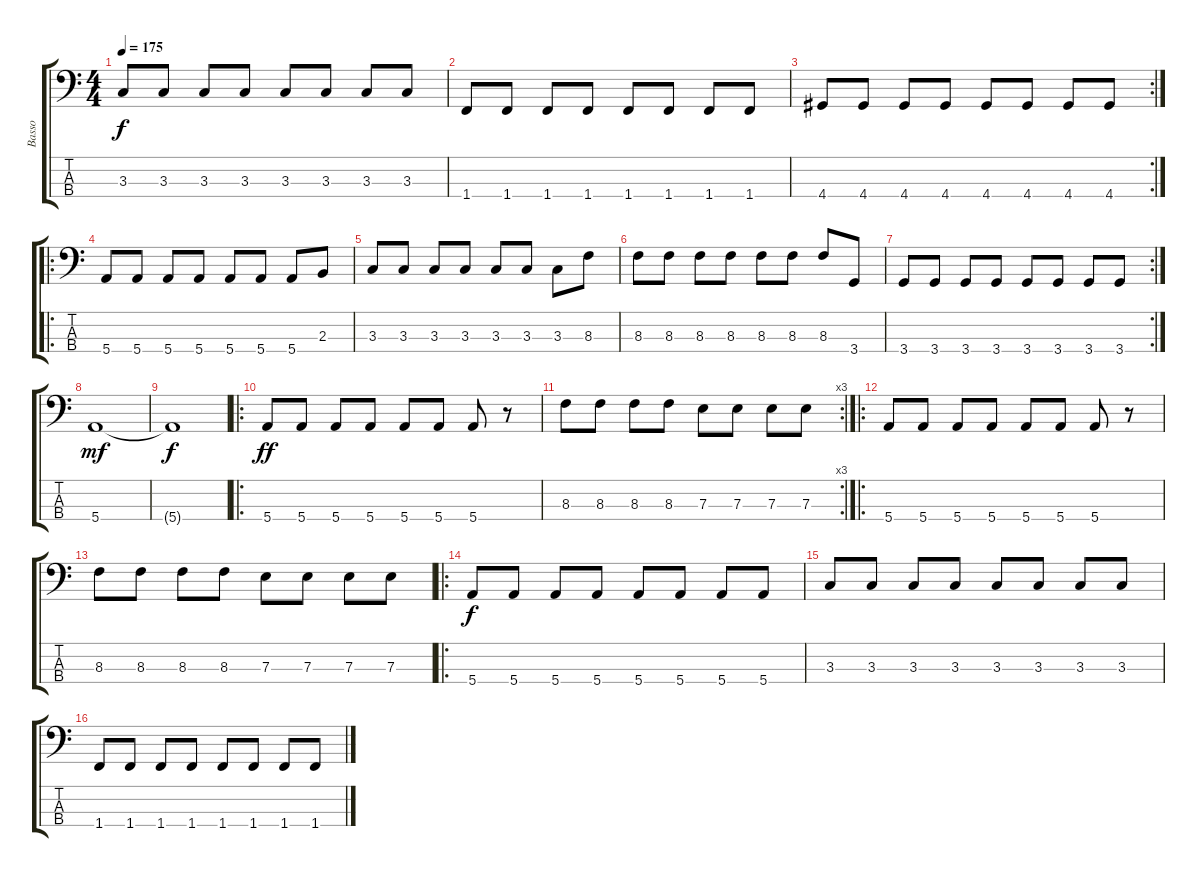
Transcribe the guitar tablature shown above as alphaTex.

\track ("Basso" "Basso") {instrument electricbassfinger}
\staff {score tabs}
\tuning (G2 D2 A1 E1) {hide}
\ts (4 4)
\tempo 175
\clef f4
\ks c
3.3.8{dy f} 3.3.8 3.3.8 3.3.8 3.3.8 3.3.8 3.3.8 3.3.8 |
1.4.8 1.4.8 1.4.8 1.4.8 1.4.8 1.4.8 1.4.8 1.4.8 |
\rc 2
4.4.8 4.4.8 4.4.8 4.4.8 4.4.8 4.4.8 4.4.8 4.4.8 |
\ro
5.4.8 5.4.8 5.4.8 5.4.8 5.4.8 5.4.8 5.4.8 2.3.8 |
3.3.8 3.3.8 3.3.8 3.3.8 3.3.8 3.3.8 3.3.8 8.3.8 |
8.3.8 8.3.8 8.3.8 8.3.8 8.3.8 8.3.8 8.3.8 3.4.8 |
\rc 2
3.4.8 3.4.8 3.4.8 3.4.8 3.4.8 3.4.8 3.4.8 3.4.8 |
5.4.1{dy mf} |
5.4{t}.1{dy f} |
\ro
5.4.8{dy ff} 5.4.8 5.4.8 5.4.8 5.4.8 5.4.8 5.4.8 r.8 |
\rc 3
8.3.8 8.3.8 8.3.8 8.3.8 7.3.8 7.3.8 7.3.8 7.3.8 |
\ro
5.4.8 5.4.8 5.4.8 5.4.8 5.4.8 5.4.8 5.4.8 r.8 |
8.3.8 8.3.8 8.3.8 8.3.8 7.3.8 7.3.8 7.3.8 7.3.8 |
\ro
5.4.8{dy f} 5.4.8 5.4.8 5.4.8 5.4.8 5.4.8 5.4.8 5.4.8 |
3.3.8 3.3.8 3.3.8 3.3.8 3.3.8 3.3.8 3.3.8 3.3.8 |
1.4.8 1.4.8 1.4.8 1.4.8 1.4.8 1.4.8 1.4.8 1.4.8
